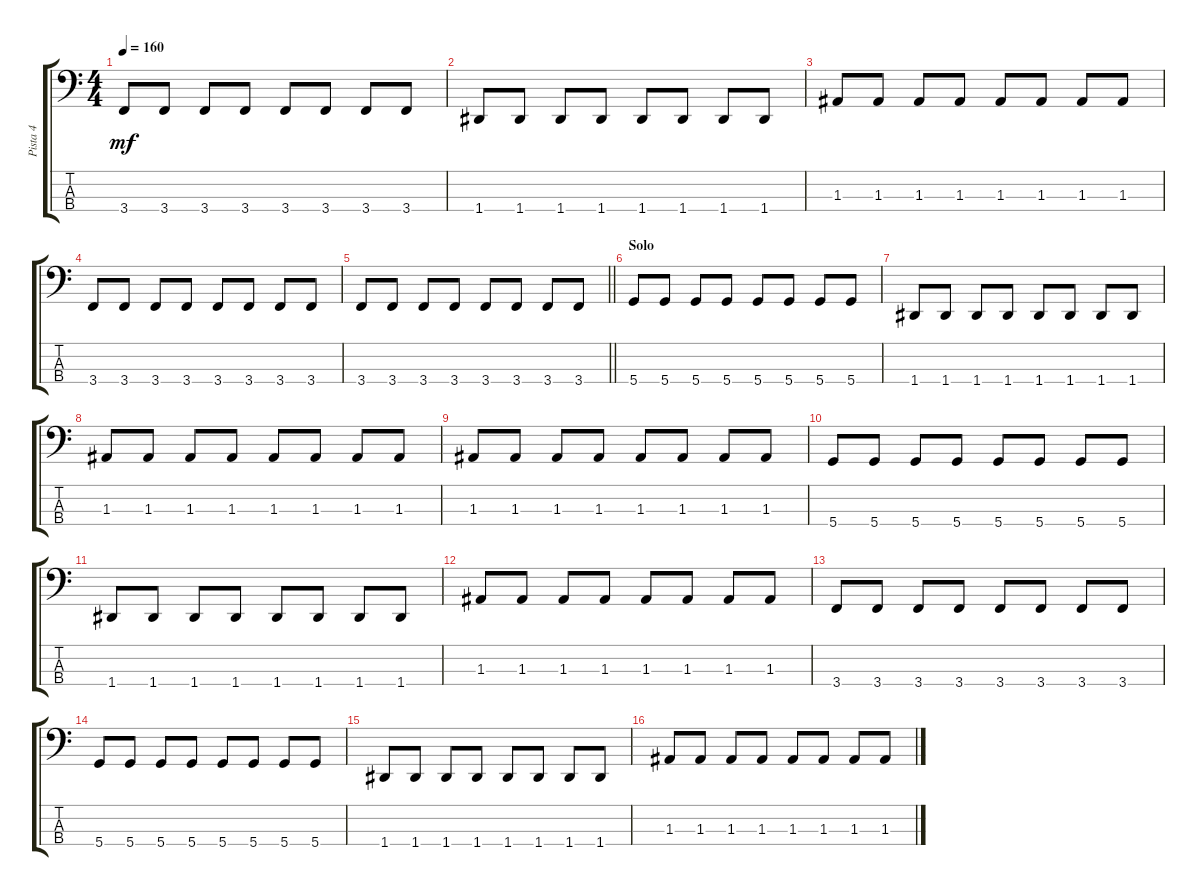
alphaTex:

\track ("Pista 4" "Pista 4") {instrument electricbassfinger}
\staff {score tabs}
\tuning (G2 D2 A1 D1) {hide}
\ts (4 4)
\tempo 160
\clef f4
\ks c
3.4.8{dy mf} 3.4.8 3.4.8 3.4.8 3.4.8 3.4.8 3.4.8 3.4.8 |
1.4.8 1.4.8 1.4.8 1.4.8 1.4.8 1.4.8 1.4.8 1.4.8 |
1.3.8 1.3.8 1.3.8 1.3.8 1.3.8 1.3.8 1.3.8 1.3.8 |
3.4.8 3.4.8 3.4.8 3.4.8 3.4.8 3.4.8 3.4.8 3.4.8 |
\barLineRight lightlight
3.4.8 3.4.8 3.4.8 3.4.8 3.4.8 3.4.8 3.4.8 3.4.8 |
\section ("" "Solo")
5.4.8 5.4.8 5.4.8 5.4.8 5.4.8 5.4.8 5.4.8 5.4.8 |
1.4.8 1.4.8 1.4.8 1.4.8 1.4.8 1.4.8 1.4.8 1.4.8 |
1.3.8 1.3.8 1.3.8 1.3.8 1.3.8 1.3.8 1.3.8 1.3.8 |
1.3.8 1.3.8 1.3.8 1.3.8 1.3.8 1.3.8 1.3.8 1.3.8 |
5.4.8 5.4.8 5.4.8 5.4.8 5.4.8 5.4.8 5.4.8 5.4.8 |
1.4.8 1.4.8 1.4.8 1.4.8 1.4.8 1.4.8 1.4.8 1.4.8 |
1.3.8 1.3.8 1.3.8 1.3.8 1.3.8 1.3.8 1.3.8 1.3.8 |
3.4.8 3.4.8 3.4.8 3.4.8 3.4.8 3.4.8 3.4.8 3.4.8 |
5.4.8 5.4.8 5.4.8 5.4.8 5.4.8 5.4.8 5.4.8 5.4.8 |
1.4.8 1.4.8 1.4.8 1.4.8 1.4.8 1.4.8 1.4.8 1.4.8 |
1.3.8 1.3.8 1.3.8 1.3.8 1.3.8 1.3.8 1.3.8 1.3.8
